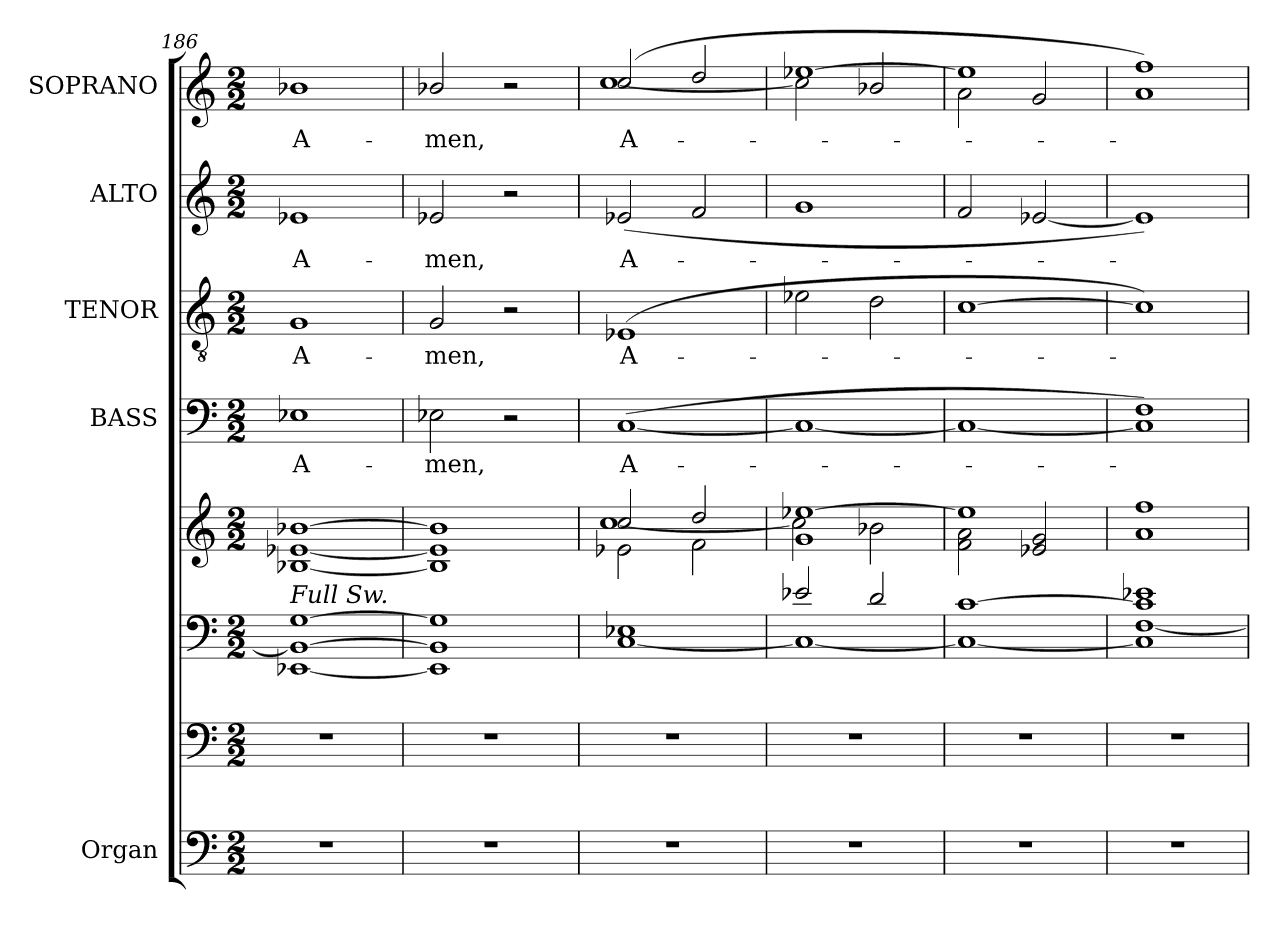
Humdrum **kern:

**kern	**kern	**kern	**kern	**kern	**text	**kern	**text	**kern	**text	**kern	**text
*part5	*part5	*part5	*part5	*part4	*part4	*part3	*part3	*part2	*part2	*part1	*part1
*staff8	*staff7	*staff6	*staff5	*staff4	*staff4	*staff3	*staff3	*staff2	*staff2	*staff1	*staff1
*I"Organ	*	*	*	*I"BASS	*	*I"TENOR	*	*I"ALTO	*	*I"SOPRANO	*
*I'Org.	*	*	*	*I'B.	*	*I'T.	*	*I'A.	*	*I'S.	*
*clefF4	*clefF4	*clefF4	*clefG2	*clefF4	*	*clefGv2	*	*clefG2	*	*clefG2	*
*	*	*	*	*	*	*ITrd7c12	*	*	*	*	*
*k[]	*k[]	*k[]	*k[]	*k[]	*	*k[]	*	*k[]	*	*k[]	*
*C:	*C:	*C:	*C:	*C:	*	*C:	*	*C:	*	*C:	*
*M2/2	*M2/2	*M2/2	*M2/2	*M2/2	*	*M2/2	*	*M2/2	*	*M2/2	*
=186	=186	=186	=186	=186	=186	=186	=186	=186	=186	=186	=186
*	*	*^	*	*	*	*	*	*	*	*	*
!	!	!	!	!	!	!LO:LY:b:color=#000000	!	!	!	!	!	!
!	!	!	!	!	!	!	!	!LO:LY:b:color=#000000	!	!	!	!
!	!	!	!	!	!	!	!	!	!	!LO:LY:b:color=#000000	!	!
!	!	!LO:TX:a:i:t=Full Sw.	!	!	!	!	!	!	!	!	!	!
!	!	!	!	!	!	!	!	!	!	!	!	!LO:LY:b:color=#000000
1r	1r	1BB-i_ [1Gi	[1EE-i	[1B-i [1e-i [1b-i	1E-i	A-	1GGi	A-	1e-i	A-	1b-i	A-
=187	=187	=187	=187	=187	=187	=187	=187	=187	=187	=187	=187	=187
!	!	!	!	!	!	!LO:LY:b:color=#000000	!	!	!	!	!	!
!	!	!	!	!	!	!	!	!LO:LY:b:color=#000000	!	!	!	!
!	!	!	!	!	!	!	!	!	!	!LO:LY:b:color=#000000	!	!
!	!	!	!	!	!	!	!	!	!	!	!	!LO:LY:b:color=#000000
1r	1r	1BB-i] 1Gi]	1EE-i]	1B-i] 1e-i] 1b-i]	2E-i\	-men,	2GGi/	-men,	2e-i/	-men,	2b-i/	-men,
.	.	.	.	.	2r	.	2r	.	2r	.	2r	.
=188	=188	=188	=188	=188	=188	=188	=188	=188	=188	=188	=188	=188
*	*	*	*	*^	*	*	*	*	*	*	*	*
*	*	*	*	*	*^	*	*	*	*	*	*	*	*
!	!	!	!	!	!	!	!	!LO:LY:b:color=#000000	!	!	!	!	!	!
!	!	!	!	!	!	!	!	!	!	!LO:LY:b:color=#000000	!	!	!	!
!	!	!	!	!	!	!	!	!	!	!	!	!LO:LY:b:color=#000000	!	!
!	!	!	!	!	!	!	!	!	!	!	!	!	!	!LO:LY:b:color=#000000
*	*	*	*	*	*	*	*	*	*	*	*	*	*^	*
1r	1r	1E-i	[1Ci	2cci/	[1cci	2e-i\	([1Ci	A-	(1EE-i	A-	(2e-i/	A-	(2cci/	[1cci	A-
.	.	.	.	2ddi/	.	2fi\	.	.	.	.	2fi/	.	2ddi/	.	.
*	*	*	*	*	*v	*v	*	*	*	*	*	*	*	*	*
=189	=189	=189	=189	=189	=189	=189	=189	=189	=189	=189	=189	=189	=189	=189
1r	1r	2e-i/	1Ci_	1gi [1ee-i	2cci\]	1Ci_	.	2E-i\	.	1gi	.	[1ee-i	2cci\]	.
.	.	2di/	.	.	2b-i\	.	.	2Di\	.	.	.	.	2b-i/	.
=190	=190	=190	=190	=190	=190	=190	=190	=190	=190	=190	=190	=190	=190	=190
1r	1r	[1ci	1Ci_	1ee-i]	2fi\ 2ai	1Ci_	.	[1Ci	.	2fi/	.	1ee-i]	2ai\	.
.	.	.	.	.	2e-i/ 2gi	.	.	.	.	[2e-i/	.	.	2gi/	.
*	*	*	*	*v	*v	*	*	*	*	*	*	*v	*v	*
=191	=191	=191	=191	=191	=191	=191	=191	=191	=191	=191	=191	=191
1r	1r	1ci] 1e-i	1Ci] [1Fi	1ai 1ffi	1Ci] 1Fi)	.	1Ci])	.	1e-i])	.	1ai 1ffi)	.
*	*	*v	*v	*	*	*	*	*	*	*	*	*
=	=	=	=	=	=	=	=	=	=	=	=
*-	*-	*-	*-	*-	*-	*-	*-	*-	*-	*-	*-
